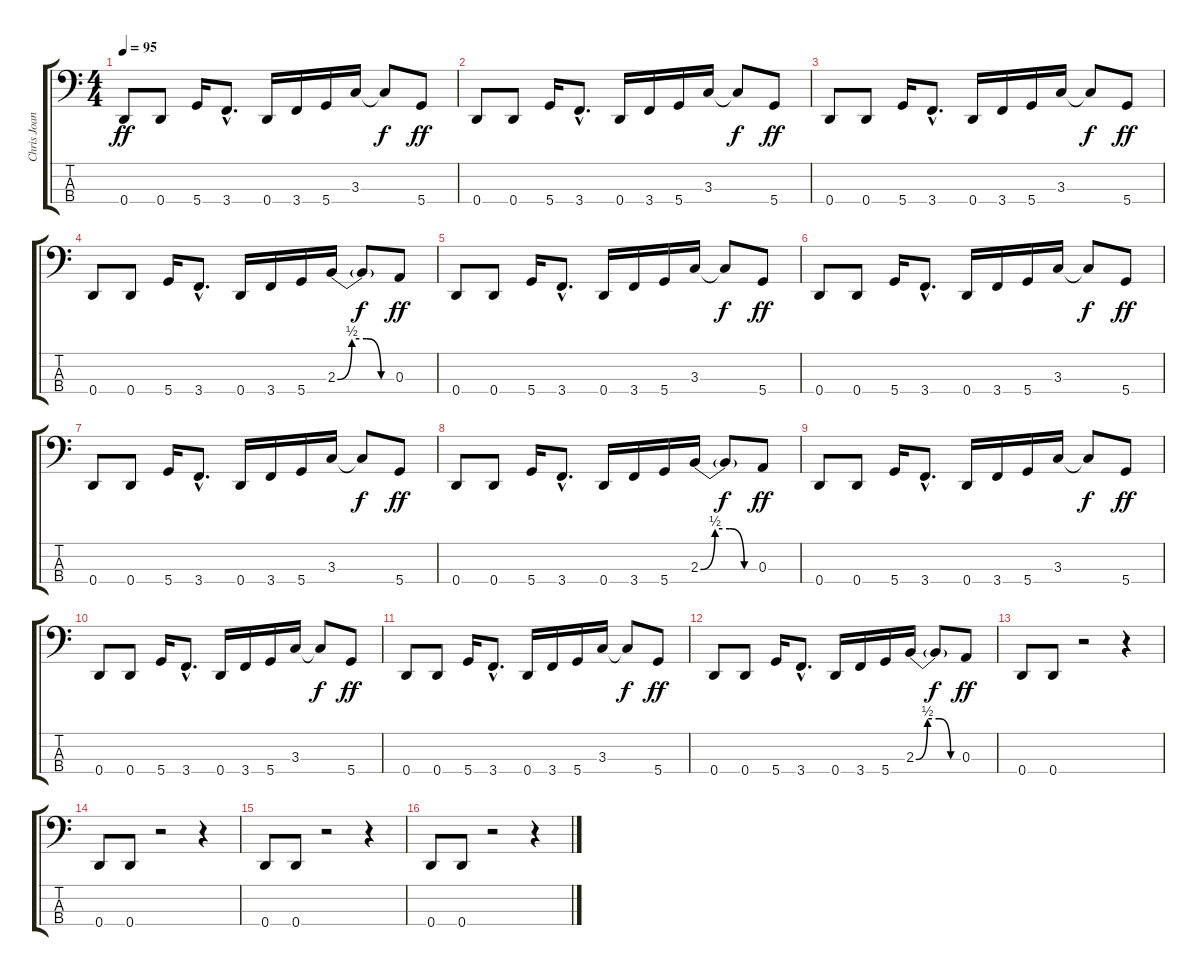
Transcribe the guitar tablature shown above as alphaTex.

\track ("Chris Joannou (Basse)" "Chris Joan") {instrument electricbasspick}
\staff {score tabs}
\tuning (G2 D2 A1 D1) {hide}
\ts (4 4)
\tempo 95
\clef f4
\ks c
0.4.8{dy ff} 0.4.8 5.4.16 3.4{hac}.8{d} 0.4.16 3.4.16 5.4.16 3.3.16 3.3{t}.8{dy f} 5.4.8{dy ff} |
0.4.8 0.4.8 5.4.16 3.4{hac}.8{d} 0.4.16 3.4.16 5.4.16 3.3.16 3.3{t}.8{dy f} 5.4.8{dy ff} |
0.4.8 0.4.8 5.4.16 3.4{hac}.8{d} 0.4.16 3.4.16 5.4.16 3.3.16 3.3{t}.8{dy f} 5.4.8{dy ff} |
0.4.8 0.4.8 5.4.16 3.4{hac}.8{d} 0.4.16 3.4.16 5.4.16 2.3{be (custom 0 0 15 2 30 2 45 0 60 0)}.16 2.3{t}.8{dy f} 0.3.8{dy ff} |
0.4.8 0.4.8 5.4.16 3.4{hac}.8{d} 0.4.16 3.4.16 5.4.16 3.3.16 3.3{t}.8{dy f} 5.4.8{dy ff} |
0.4.8 0.4.8 5.4.16 3.4{hac}.8{d} 0.4.16 3.4.16 5.4.16 3.3.16 3.3{t}.8{dy f} 5.4.8{dy ff} |
0.4.8 0.4.8 5.4.16 3.4{hac}.8{d} 0.4.16 3.4.16 5.4.16 3.3.16 3.3{t}.8{dy f} 5.4.8{dy ff} |
0.4.8 0.4.8 5.4.16 3.4{hac}.8{d} 0.4.16 3.4.16 5.4.16 2.3{be (custom 0 0 15 2 30 2 45 0 60 0)}.16 2.3{t}.8{dy f} 0.3.8{dy ff} |
0.4.8 0.4.8 5.4.16 3.4{hac}.8{d} 0.4.16 3.4.16 5.4.16 3.3.16 3.3{t}.8{dy f} 5.4.8{dy ff} |
0.4.8 0.4.8 5.4.16 3.4{hac}.8{d} 0.4.16 3.4.16 5.4.16 3.3.16 3.3{t}.8{dy f} 5.4.8{dy ff} |
0.4.8 0.4.8 5.4.16 3.4{hac}.8{d} 0.4.16 3.4.16 5.4.16 3.3.16 3.3{t}.8{dy f} 5.4.8{dy ff} |
0.4.8 0.4.8 5.4.16 3.4{hac}.8{d} 0.4.16 3.4.16 5.4.16 2.3{be (custom 0 0 15 2 30 2 45 0 60 0)}.16 2.3{t}.8{dy f} 0.3.8{dy ff} |
0.4.8 0.4.8 r.2 r.4 |
0.4.8 0.4.8 r.2 r.4 |
0.4.8 0.4.8 r.2 r.4 |
0.4.8 0.4.8 r.2 r.4
